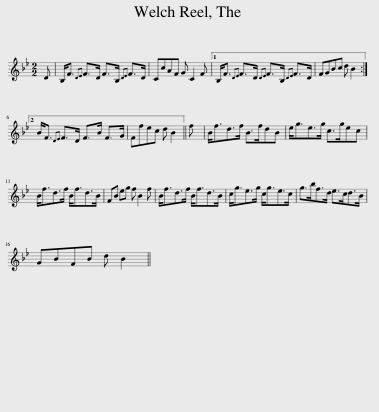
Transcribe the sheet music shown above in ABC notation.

X:1
L:1/8
M:2/2
I:linebreak $
K:Bb
V:1 treble
V:1
 D | B,<F{DE} F>D F>B,{DE} F>D | CcAF G C2 F |1 B,<F{DE} F>D{DE} F>B,{DE} F>D | FGBc d B2 :|2$ %5
 B<F{DE} F>D F>B F>G | Ffec d B2 || f | B<fd>f B>fdB | e<ge>g c>gec |$ %10
 B<fd>f B<fd>B | FB eg f B2 f | B<fd>f B<fd>B | c<ge>g c<ge>c | g>bf>d e>cd>B |$ %15
 GBFB d B2 || %16
